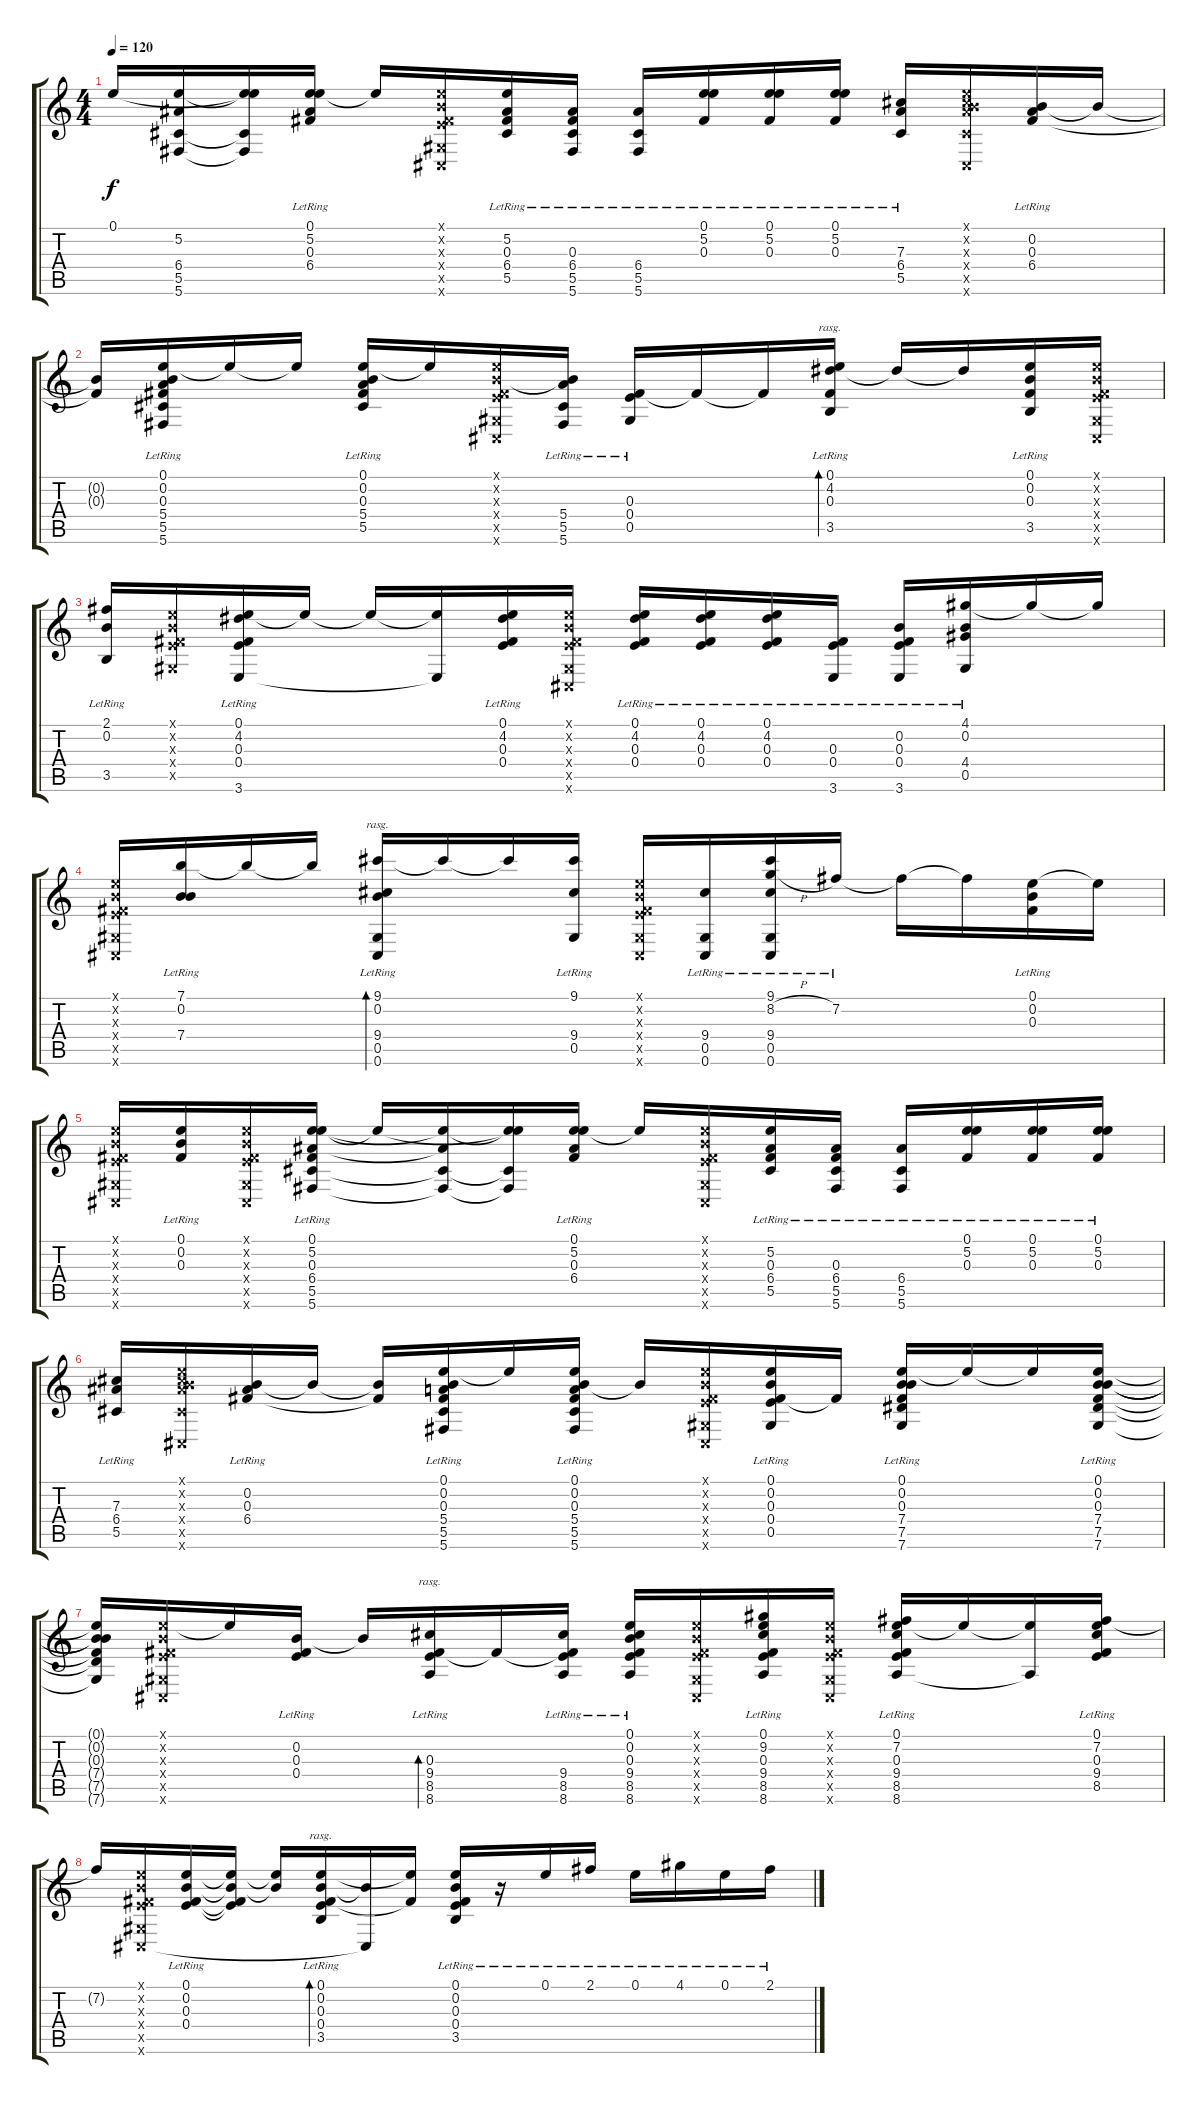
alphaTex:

\track "" {instrument acousticguitarsteel}
\staff {score tabs}
\tuning (E4 B3 Gb3 E3 Ab2 Db2) {hide}
\ts (4 4)
\tempo 120
\clef g2
\ks c
0.1{t}.16{dy f} (5.2{t} 6.4{t} 5.5{t} 5.6{t}).16 (0.1{t} 5.2{t} 5.5{t} 5.6{t}).16 (0.1{lr} 5.2{lr} 0.3{lr} 6.4{lr}).16 5.2{t}.16 (0.1{x} 0.2{x} 0.3{x} 0.4{x} 0.5{x} 0.6{x}).16 (5.2{lr} 0.3{lr} 6.4{lr} 5.5{lr}).16 (0.3{lr} 6.4{lr} 5.5{lr} 5.6{lr}).16 (6.4{lr} 5.5{lr} 5.6{lr}).16 (0.1{lr} 5.2{lr} 0.3{lr}).16 (0.1{lr} 5.2{lr} 0.3{lr}).16 (0.1{lr} 5.2{lr} 0.3{lr}).16 (7.3{lr} 6.4{lr} 5.5{lr}).16 (0.1{x} 0.2{x} 7.3{x} 6.4{x} 5.5{x} 0.6{x}).16 (0.2{lr} 0.3{lr} 6.4{lr}).16 0.2{t}.16 |
(0.2{t} 0.3{t}).16 (0.1{lr} 0.2{lr} 0.3{lr} 5.4{lr} 5.5{lr} 5.6{lr}).16 0.1{t}.16 0.1{t}.16 (0.1{lr} 0.2{lr} 0.3{lr} 5.4{lr} 5.5{lr}).16 0.1{t}.16 (0.1{x} 0.2{x} 0.3{x} 0.4{x} 0.5{x} 0.6{x}).16 (0.2{t} 5.4{lr} 5.5{lr} 5.6{lr}).16 (0.3{lr} 0.4{lr} 0.5{lr}).16 0.3{t}.16 0.3{t}.16 (0.1{lr} 4.2{lr} 0.3{lr} 3.5{lr}).16{bd 60 rasg ii} 4.2{t}.16 4.2{t}.16 (0.1{lr} 0.2{lr} 0.3{lr} 3.5{lr}).16 (0.1{x} 0.2{x} 0.3{x} 0.4{x} 0.5{x} 0.6{x}).16 |
(2.1{lr} 0.2{lr} 3.5{lr}).16 (0.1{x} 0.2{x} 0.3{x} 0.4{x} 0.5{x}).16 (0.1{lr} 4.2{lr} 0.3{lr} 0.4{lr} 3.6{lr}).16 0.1{t}.16 0.1{t}.16 (0.1{t} 3.6{t}).16 (0.1{lr} 4.2{lr} 0.3{lr} 0.4{lr}).16 (0.1{x} 0.2{x} 0.3{x} 0.4{x} 0.5{x} 0.6{x}).16 (0.1{lr} 4.2{lr} 0.3{lr} 0.4{lr}).16 (0.1{lr} 4.2{lr} 0.3{lr} 0.4{lr}).16 (0.1{lr} 4.2{lr} 0.3{lr} 0.4{lr}).16 (0.3{lr} 0.4{lr} 3.6{lr}).16 (0.2{lr} 0.3{lr} 0.4{lr} 3.6{lr}).16 (4.1{lr} 0.2{lr} 4.4{lr} 0.5{lr}).16 4.1{t}.16 4.1{t}.16 |
(0.1{x} 0.2{x} 0.3{x} 0.4{x} 0.5{x} 0.6{x}).16 (7.1{lr} 0.2{lr} 7.4{lr}).16 7.1{t}.16 7.1{t}.16 (9.1{lr} 0.2{lr} 9.4{lr} 0.5{lr} 0.6{lr}).16{bd 60 rasg ii} 9.1{t}.16 9.1{t}.16 (9.1{lr} 9.4{lr} 0.5{lr}).16 (0.1{x} 0.2{x} 0.3{x} 0.4{x} 0.5{x} 0.6{x}).16 (9.4{lr} 0.5{lr} 0.6{lr}).16 (9.1{lr} 8.2{h lr} 9.4{lr} 0.5{lr} 0.6{lr}).16 7.2{lr}.16 7.2{t}.16 7.2{t}.16 (0.1{lr} 0.2{lr} 0.3{lr}).16 0.1{t}.16 |
(0.1{x} 0.2{x} 0.3{x} 0.4{x} 0.5{x} 0.6{x}).16 (0.1{lr} 0.2{lr} 0.3{lr}).16 (0.1{x} 0.2{x} 0.3{x} 0.4{x} 0.5{x} 0.6{x}).16 (0.1{lr} 5.2{lr} 0.3{lr} 6.4{lr} 5.5{lr} 5.6{lr}).16 0.1{t}.16 (5.2{t} 6.4{t} 5.5{t} 5.6{t}).16 (0.1{t} 5.2{t} 5.5{t} 5.6{t}).16 (0.1{lr} 5.2{lr} 0.3{lr} 6.4{lr}).16 5.2{t}.16 (0.1{x} 0.2{x} 0.3{x} 0.4{x} 0.5{x} 0.6{x}).16 (5.2{lr} 0.3{lr} 6.4{lr} 5.5{lr}).16 (0.3{lr} 6.4{lr} 5.5{lr} 5.6{lr}).16 (6.4{lr} 5.5{lr} 5.6{lr}).16 (0.1{lr} 5.2{lr} 0.3{lr}).16 (0.1{lr} 5.2{lr} 0.3{lr}).16 (0.1{lr} 5.2{lr} 0.3{lr}).16 |
(7.3{lr} 6.4{lr} 5.5{lr}).16 (0.1{x} 0.2{x} 7.3{x} 6.4{x} 5.5{x} 0.6{x}).16 (0.2{lr} 0.3{lr} 6.4{lr}).16 0.2{t}.16 (0.2{t} 0.3{t}).16 (0.1{lr} 0.2{lr} 0.3{lr} 5.4{lr} 5.5{lr} 5.6{lr}).16 0.1{t}.16 (0.1{lr} 0.2{lr} 0.3{lr} 5.4{lr} 5.5{lr} 5.6{lr}).16 0.2{t}.16 (0.1{x} 0.2{x} 0.3{x} 0.4{x} 0.5{x} 0.6{x}).16 (0.1{lr} 0.2{lr} 0.3{lr} 0.4{lr} 0.5{lr}).16 0.3{t}.16 (0.1{lr} 0.2{lr} 0.3{lr} 7.4{lr} 7.5{lr} 7.6{lr}).16 0.1{t}.16 0.1{t}.16 (0.1{lr} 0.2{lr} 0.3{lr} 7.4{lr} 7.5{lr} 7.6{lr}).16 |
(0.1{t} 0.2{t} 0.3{t} 7.4{t} 7.5{t} 7.6{t}).16 (0.1{x} 0.2{x} 0.3{x} 0.4{x} 0.5{x} 0.6{x}).16 0.1{t}.16 (0.2{lr} 0.3{lr} 0.4{lr}).16 0.2{t}.16 (0.3{lr} 9.4{lr} 8.5{lr} 8.6{lr}).16{bd 60 rasg ii} 0.3{t}.16 (0.3{t} 9.4{lr} 8.5{lr} 8.6{lr}).16 (0.1{lr} 0.2{lr} 0.3{lr} 9.4{lr} 8.5{lr} 8.6{lr}).16 (0.1{x} 0.2{x} 0.3{x} 0.4{x} 0.5{x} 0.6{x}).16 (0.1{lr} 9.2{lr} 0.3{lr} 9.4{lr} 8.5{lr} 8.6{lr}).16 (0.1{x} 0.2{x} 0.3{x} 0.4{x} 0.5{x} 0.6{x}).16 (0.1{lr} 7.2{lr} 0.3{lr} 9.4{lr} 8.5{lr} 8.6{lr}).16 0.1{t}.16 (0.1{t} 8.6{t}).16 (0.1{lr} 7.2{lr} 0.3{lr} 9.4{lr} 8.5{lr}).16 |
7.2{t}.16 (0.1{x} 0.2{x} 0.3{x} 0.4{x} 0.5{x} 0.6{x}).16 (0.1{lr} 0.2{lr} 0.3{lr} 0.4{lr}).16 (0.1{t} 0.2{t} 0.3{t} 0.4{t}).16 (0.1{t} 0.2{t}).16 (0.1{lr} 0.2{lr} 0.3{lr} 0.4{lr} 3.5{lr}).16{bd 60 rasg ii} (0.2{t} 0.6{t}).16 (0.1{t} 0.3{t}).16 (0.1{lr} 0.2{lr} 0.3{lr} 0.4{lr} 3.5{lr}).16 r.16 0.1{lr}.16 2.1{lr}.16 0.1{lr}.16 4.1{lr}.16 0.1{lr}.16 2.1{lr}.16
